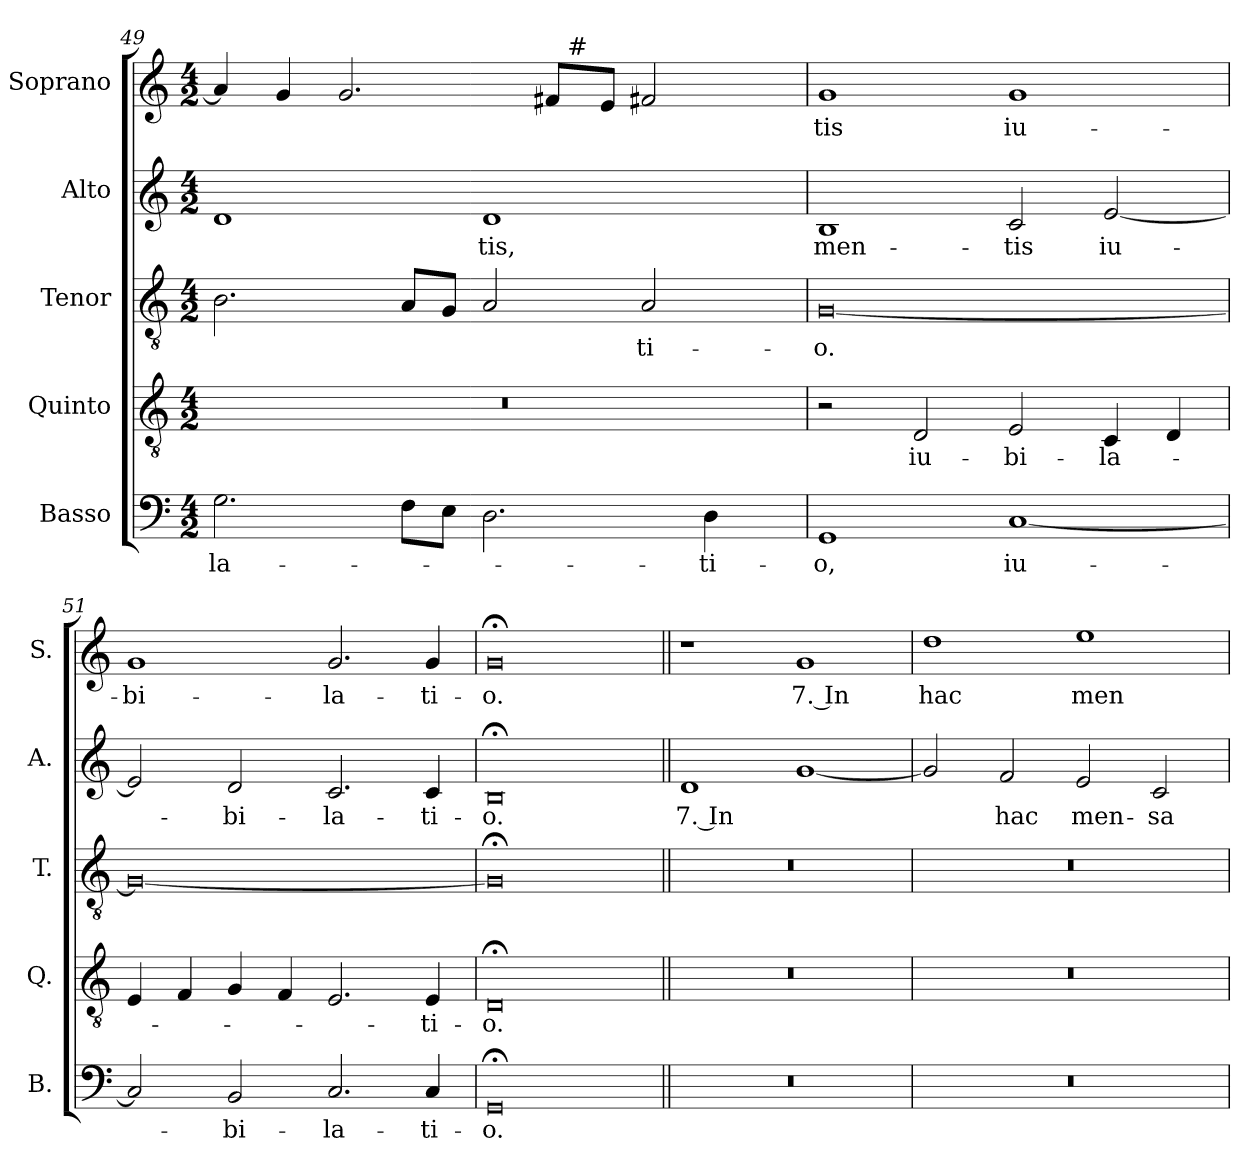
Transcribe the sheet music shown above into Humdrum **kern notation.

**kern	**text	**kern	**text	**kern	**text	**kern	**text	**kern	**text
*part5	*part5	*part4	*part4	*part3	*part3	*part2	*part2	*part1	*part1
*staff5	*staff5	*staff4	*staff4	*staff3	*staff3	*staff2	*staff2	*staff1	*staff1
*I"Basso	*	*I"Quinto	*	*I"Tenor	*	*I"Alto	*	*I"Soprano	*
*I'B.	*	*I'Q.	*	*I'T.	*	*I'A.	*	*I'S.	*
*clefF4	*	*clefGv2	*	*clefGv2	*	*clefG2	*	*clefG2	*
*	*	*ITrd7c12	*	*ITrd7c12	*	*	*	*	*
*k[]	*	*k[]	*	*k[]	*	*k[]	*	*k[]	*
*C:	*	*C:	*	*C:	*	*C:	*	*C:	*
*M4/2	*	*M4/2	*	*M4/2	*	*M4/2	*	*M4/2	*
=49	=49	=49	=49	=49	=49	=49	=49	=49	=49
!	!LO:LY:b:color=#000000	!LO:N:vis=1	!	!	!	!	!	!	!
*	*	*	*	*	*	*	*	*^	*
2.Gi\	-la-	0r	.	2.BBi\	.	1di	.	4ai/]	1ryy	.
.	.	.	.	.	.	.	.	4gi/	.	.
.	.	.	.	.	.	.	.	2.gi/	.	.
8Fi\L	.	.	.	8AAi/L	.	.	.	.	.	.
8Ei\J	.	.	.	8GGi/J	.	.	.	.	.	.
!	!	!	!	!	!	!	!LO:LY:b:color=#000000	!	!	!
2.Di\	.	.	.	2AAi/	.	1di	-tis,	.	4ryy	.
.	.	.	.	.	.	.	.	8f#i/L	32ryy	.
.	.	.	.	.	.	.	.	.	256ryy	.
!	!	!	!	!	!	!	!	!	!LO:TX:a:t=#	!
.	.	.	.	.	.	.	.	.	2ryy	.
.	.	.	.	.	.	.	.	8ei/J	.	.
!	!	!	!	!	!LO:LY:b:color=#000000	!	!	!	!	!
.	.	.	.	2AAi/	-ti-	.	.	2f#Xi/	.	.
!	!LO:LY:b:color=#000000	!	!	!	!	!	!	!	!	!
4Di\	-ti-	.	.	.	.	.	.	.	.	.
.	.	.	.	.	.	.	.	.	8ryy	.
.	.	.	.	.	.	.	.	.	16ryy	.
.	.	.	.	.	.	.	.	.	64..ryy	.
*	*	*	*	*	*	*	*	*v	*v	*
=50	=50	=50	=50	=50	=50	=50	=50	=50	=50
*	*	*	*	*	*	*	*	*^	*
!	!LO:LY:b:color=#000000	!	!	!	!	!	!	!	!	!
*	*	*	*	*	*	*	*	*v	*v	*
*	*	*	*	*	*	*	*	*^	*
!	!	!	!	!	!LO:LY:b:color=#000000	!	!	!	!	!
*	*	*	*	*	*	*	*	*v	*v	*
*	*	*	*	*	*	*	*	*^	*
!	!	!	!	!	!	!	!LO:LY:b:color=#000000	!	!	!
*	*	*	*	*	*	*	*	*v	*v	*
*	*	*	*	*	*	*	*	*^	*
!	!	!	!	!	!	!	!	!	!	!LO:LY:b:color=#000000
*	*	*	*	*	*	*	*	*v	*v	*
1GGi	-o,	2r	.	[0GGi	-o.	1Bi	men-	1gi	-tis
!	!	!	!LO:LY:b:color=#000000	!	!	!	!	!	!
.	.	2DDi/	iu-	.	.	.	.	.	.
!	!LO:LY:b:color=#000000	!	!	!	!	!	!	!	!
!	!	!	!LO:LY:b:color=#000000	!	!	!	!	!	!
!	!	!	!	!	!	!	!LO:LY:b:color=#000000	!	!
!	!	!	!	!	!	!	!	!	!LO:LY:b:color=#000000
[1Ci	iu-	2EEi/	-bi-	.	.	2ci/	-tis	1gi	iu-
!	!	!	!LO:LY:b:color=#000000	!	!	!	!	!	!
!	!	!	!	!	!	!	!LO:LY:b:color=#000000	!	!
.	.	4CCi/	-la-	.	.	[2ei/	iu-	.	.
.	.	4DDi/	.	.	.	.	.	.	.
=51	=51	=51	=51	=51	=51	=51	=51	=51	=51
!	!	!	!	!	!	!	!	!	!LO:LY:b:color=#000000
2Ci/]	.	4EEi/	.	0GGi_	.	2ei/]	.	1gi	-bi-
.	.	4FFi/	.	.	.	.	.	.	.
!	!LO:LY:b:color=#000000	!	!	!	!	!	!	!	!
!	!	!	!	!	!	!	!LO:LY:b:color=#000000	!	!
2BBi/	-bi-	4GGi/	.	.	.	2di/	-bi-	.	.
.	.	4FFi/	.	.	.	.	.	.	.
!	!LO:LY:b:color=#000000	!	!	!	!	!	!	!	!
!	!	!	!	!	!	!	!LO:LY:b:color=#000000	!	!
!	!	!	!	!	!	!	!	!	!LO:LY:b:color=#000000
2.Ci/	-la-	2.EEi/	.	.	.	2.ci/	-la-	2.gi/	-la-
!	!LO:LY:b:color=#000000	!	!	!	!	!	!	!	!
!	!	!	!LO:LY:b:color=#000000	!	!	!	!	!	!
!	!	!	!	!	!	!	!LO:LY:b:color=#000000	!	!
!	!	!	!	!	!	!	!	!	!LO:LY:b:color=#000000
4Ci/	-ti-	4EEi/	-ti-	.	.	4ci/	-ti-	4gi/	-ti-
=52	=52	=52	=52	=52	=52	=52	=52	=52	=52
!	!LO:LY:b:color=#000000	!	!	!	!	!	!	!	!
!	!	!	!LO:LY:b:color=#000000	!	!	!	!	!	!
!	!	!	!	!	!	!	!LO:LY:b:color=#000000	!	!
!	!	!	!	!	!	!	!	!	!LO:LY:b:color=#000000
0GG;i	-o.	0DD;i	-o.	0GG;i]	.	0B;i	-o.	0g;i	-o.
!!LO:LB:g=z
=53||	=53||	=53||	=53||	=53||	=53||	=53||	=53||	=53||	=53||
!LO:N:vis=1	!	!LO:N:vis=1	!	!LO:N:vis=1	!	!	!	!	!
!	!	!	!	!	!	!	!LO:LY:b:color=#000000	!	!
0r	.	0r	.	0r	.	1di	7. In	1r	.
!	!	!	!	!	!	!	!	!	!LO:LY:b:color=#000000
.	.	.	.	.	.	[1gi	.	1gi	7. In
=54	=54	=54	=54	=54	=54	=54	=54	=54	=54
!LO:N:vis=1	!	!LO:N:vis=1	!	!LO:N:vis=1	!	!	!	!	!
!	!	!	!	!	!	!	!	!	!LO:LY:b:color=#000000
0r	.	0r	.	0r	.	2gi/]	.	1ddi	hac
!	!	!	!	!	!	!	!LO:LY:b:color=#000000	!	!
.	.	.	.	.	.	2fi/	hac	.	.
!	!	!	!	!	!	!	!LO:LY:b:color=#000000	!	!
!	!	!	!	!	!	!	!	!	!LO:LY:b:color=#000000
.	.	.	.	.	.	2ei/	men-	1eei	men-
!	!	!	!	!	!	!	!LO:LY:b:color=#000000	!	!
.	.	.	.	.	.	2ci/	-sa	.	.
=	=	=	=	=	=	=	=	=	=
*-	*-	*-	*-	*-	*-	*-	*-	*-	*-
